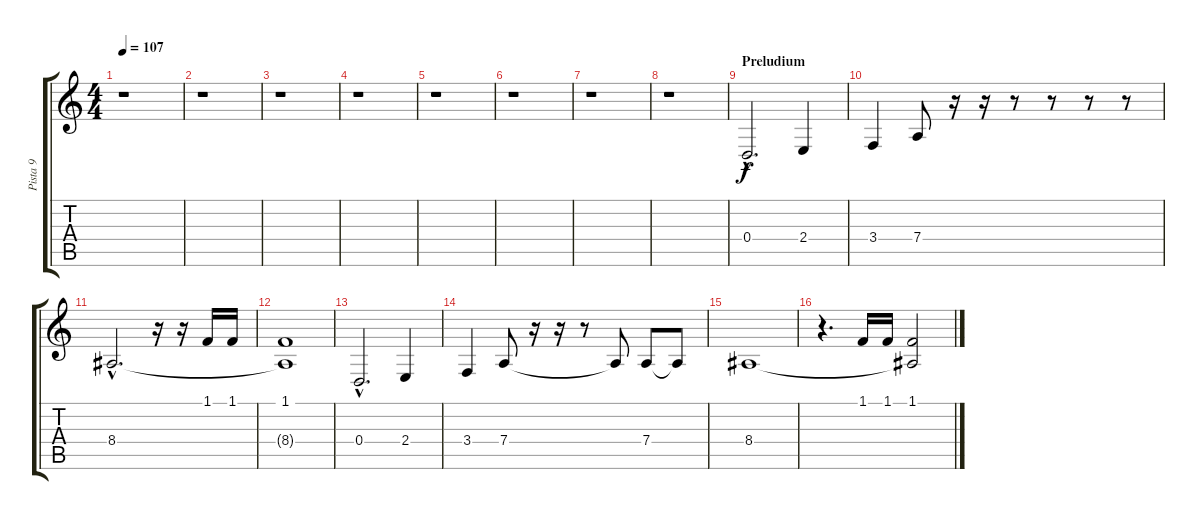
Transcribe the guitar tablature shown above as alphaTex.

\track ("Pista 9" "Pista 9") {instrument flute}
\staff {score tabs}
\tuning (E4 B3 G3 D3 A2 E2) {hide}
\ts (4 4)
\tempo 107
\clef g2
\ks c
r.1{dy f} |
r.1 |
r.1 |
r.1 |
r.1 |
r.1 |
r.1 |
r.1 |
\section ("" "Preludium")
0.4{hac}.2{d instrument flute} 2.4.4 |
3.4.4 7.4.8 r.16 r.16 r.8 r.8 r.8 r.8 |
8.4{hac}.2{d} r.16 r.16 1.1.16 1.1.16 |
(1.1 8.4{t}).1 |
0.4{hac}.2{d} 2.4.4 |
3.4.4 7.4.8 r.16 r.16 r.8 7.4{t}.8 7.4.8 7.4{t}.8 |
8.4.1 |
r.4{d} 1.1.16 1.1.16 (1.1 8.4{t}).2
